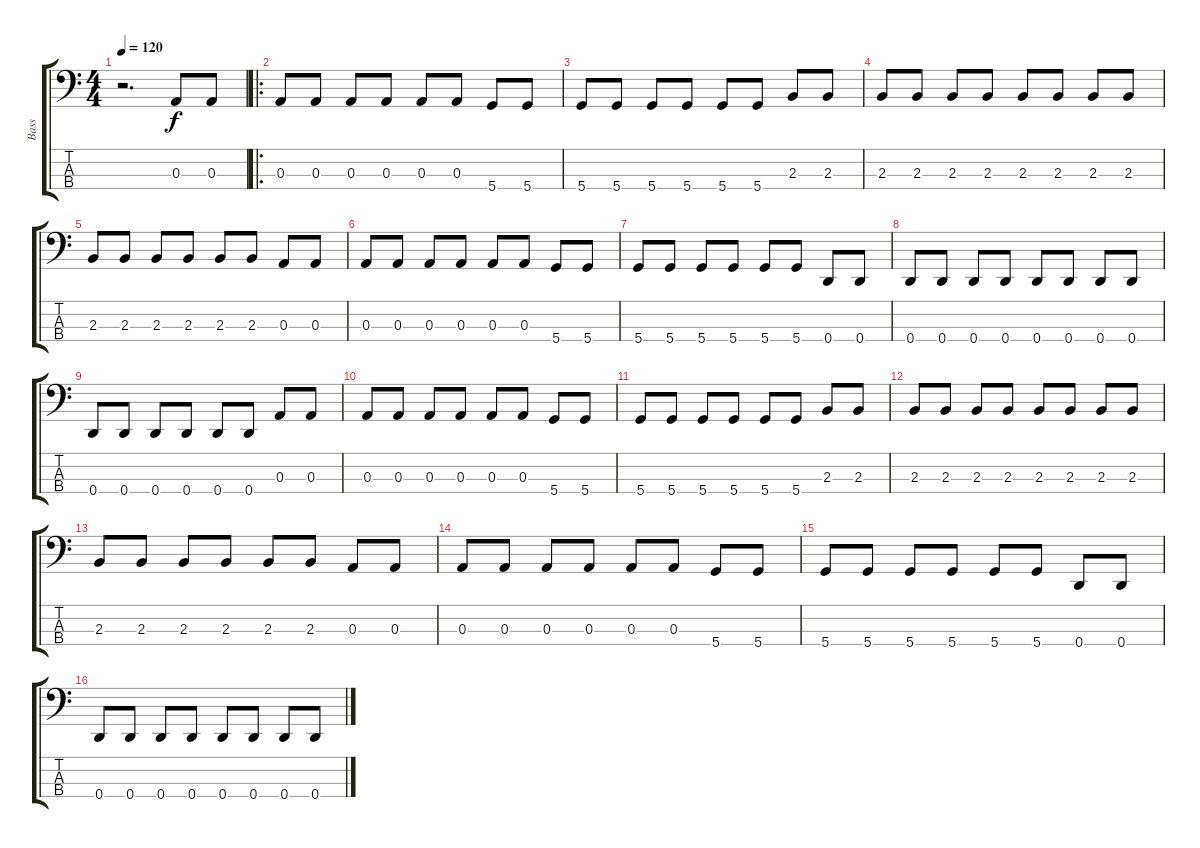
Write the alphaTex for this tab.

\track ("Bass" "Bass") {instrument electricbassfinger}
\staff {score tabs}
\tuning (G2 D2 A1 D1) {hide}
\ts (4 4)
\tempo 120
\clef f4
\ks c
r.2{d dy f instrument electricbassfinger} 0.3.8 0.3.8 |
\ro
0.3.8 0.3.8 0.3.8 0.3.8 0.3.8 0.3.8 5.4.8 5.4.8 |
5.4.8 5.4.8 5.4.8 5.4.8 5.4.8 5.4.8 2.3.8 2.3.8 |
2.3.8 2.3.8 2.3.8 2.3.8 2.3.8 2.3.8 2.3.8 2.3.8 |
2.3.8 2.3.8 2.3.8 2.3.8 2.3.8 2.3.8 0.3.8 0.3.8 |
0.3.8 0.3.8 0.3.8 0.3.8 0.3.8 0.3.8 5.4.8 5.4.8 |
5.4.8 5.4.8 5.4.8 5.4.8 5.4.8 5.4.8 0.4.8 0.4.8 |
0.4.8 0.4.8 0.4.8 0.4.8 0.4.8 0.4.8 0.4.8 0.4.8 |
0.4.8 0.4.8 0.4.8 0.4.8 0.4.8 0.4.8 0.3.8 0.3.8 |
0.3.8 0.3.8 0.3.8 0.3.8 0.3.8 0.3.8 5.4.8 5.4.8 |
5.4.8 5.4.8 5.4.8 5.4.8 5.4.8 5.4.8 2.3.8 2.3.8 |
2.3.8 2.3.8 2.3.8 2.3.8 2.3.8 2.3.8 2.3.8 2.3.8 |
2.3.8 2.3.8 2.3.8 2.3.8 2.3.8 2.3.8 0.3.8 0.3.8 |
0.3.8 0.3.8 0.3.8 0.3.8 0.3.8 0.3.8 5.4.8 5.4.8 |
5.4.8 5.4.8 5.4.8 5.4.8 5.4.8 5.4.8 0.4.8 0.4.8 |
0.4.8 0.4.8 0.4.8 0.4.8 0.4.8 0.4.8 0.4.8 0.4.8
